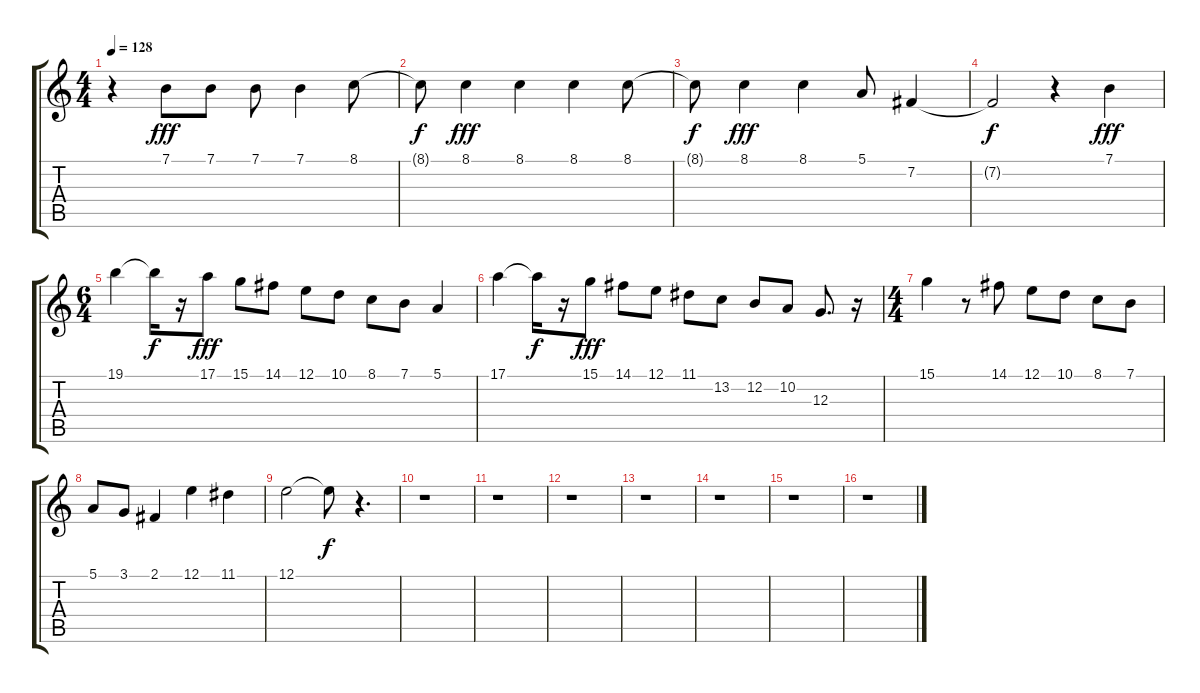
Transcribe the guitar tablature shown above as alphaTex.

\track "" {instrument fx7echoes}
\staff {score tabs}
\tuning (E4 B3 G3 D3 A2 E2) {hide}
\ts (4 4)
\tempo 128
\clef g2
\ks c
r.4{dy fff} 7.1.8 7.1.8 7.1.8 7.1.4 8.1.8 |
8.1{t}.8{dy f} 8.1.4{dy fff} 8.1.4 8.1.4 8.1.8 |
8.1{t}.8{dy f} 8.1.4{dy fff} 8.1.4 5.1.8 7.2.4 |
7.2{t}.2{dy f} r.4 7.1.4{dy fff} |
\ts (6 4)
19.1.4 19.1{t}.16{dy f} r.16 17.1.8{dy fff} 15.1.8 14.1.8 12.1.8 10.1.8 8.1.8 7.1.8 5.1.4 |
17.1.4 17.1{t}.16{dy f} r.16 15.1.8{dy fff} 14.1.8 12.1.8 11.1.8 13.2.8 12.2.8 10.2.8 12.3.8{d} r.16 |
\ts (4 4)
15.1.4 r.8 14.1.8 12.1.8 10.1.8 8.1.8 7.1.8 |
5.1.8 3.1.8 2.1.4 12.1.4 11.1.4 |
12.1.2 12.1{t}.8{dy f} r.4{d} |
r.1 |
r.1 |
r.1 |
r.1 |
r.1 |
r.1 |
r.1
